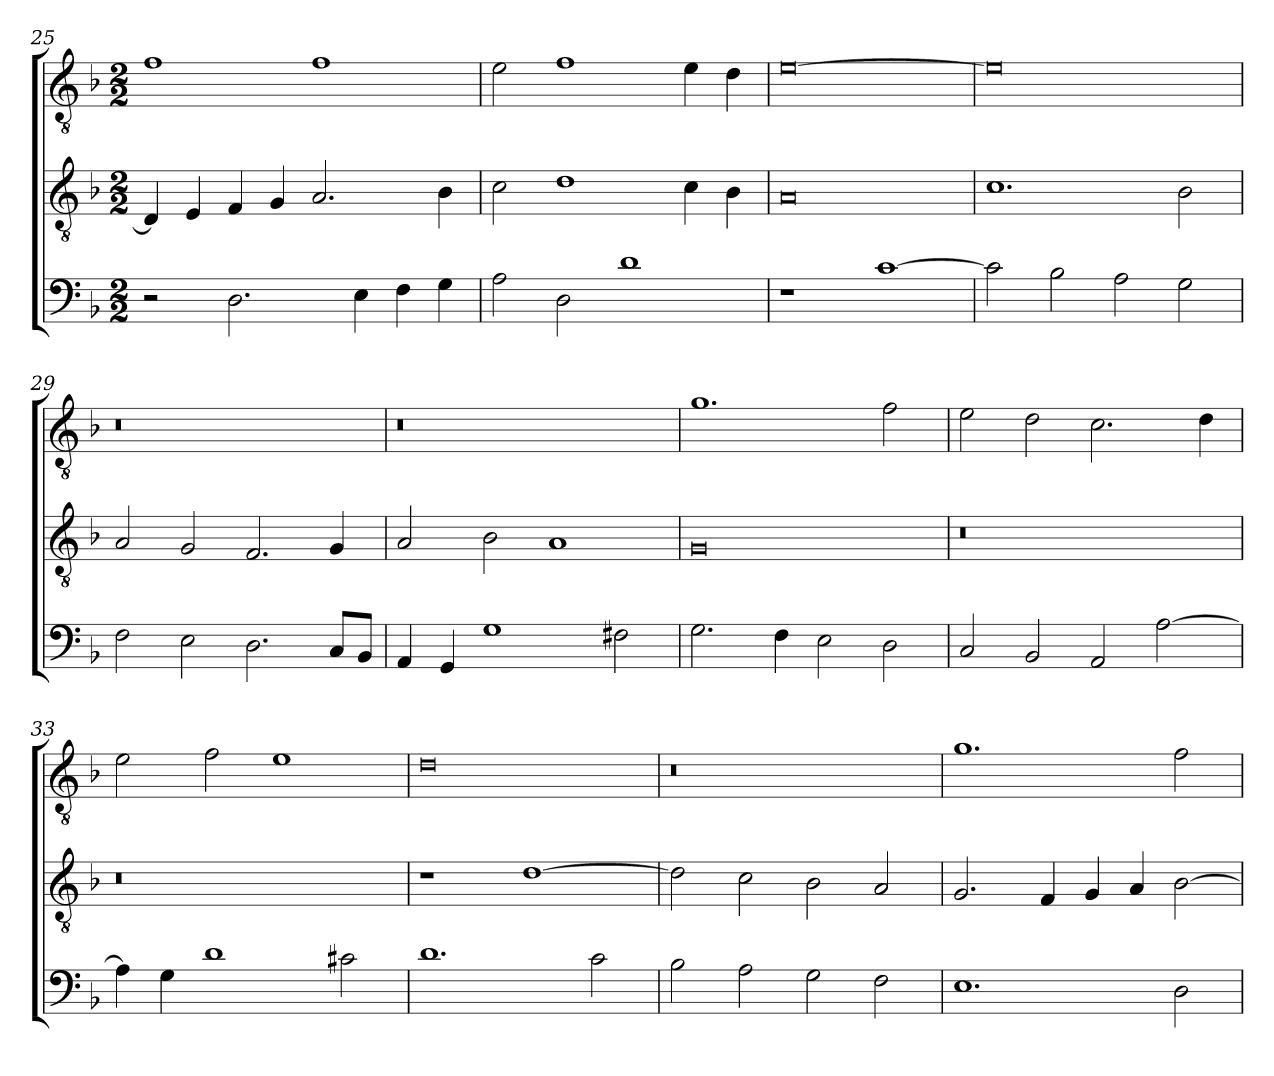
**kern	**kern	**kern
*part3	*part2	*part1
*staff3	*staff2	*staff1
*clefF4	*clefGv2	*clefGv2
*k[b-]	*k[b-]	*k[b-]
*M2/2	*M2/2	*M2/2
=25	=25	=25
2r	4D/]	1f
.	4E/	.
2.D\	4F/	.
.	4G/	.
.	2.A/	1f
4E\	.	.
4F\	.	.
4G\	4B-\	.
=26	=26	=26
2A\	2c\	2e\
2D\	1d	1f
1d	.	.
.	4c\	4e\
.	4B-\	4d\
=27	=27	=27
1r	0A	[0e
[1c	.	.
=28	=28	=28
2c\]	1.c	0e]
2B-\	.	.
2A\	.	.
2G\	2B-\	.
=29	=29	=29
2F\	2A/	0r
2E\	2G/	.
2.D\	2.F/	.
8C/L	4G/	.
8BB-/J	.	.
=30	=30	=30
4AA/	2A/	0r
4GG/	.	.
1G	2B-\	.
.	1A	.
2F#X\	.	.
=31	=31	=31
2.G\	0G	1.g
4F\	.	.
2E\	.	.
2D\	.	2f\
=32	=32	=32
2C/	0r	2e\
2BB-/	.	2d\
2AA/	.	2.c\
[2A\	.	.
.	.	4d\
=33	=33	=33
4A\]	0r	2e\
4G\	.	.
1d	.	2f\
.	.	1e
2c#X\	.	.
=34	=34	=34
1.d	1r	0d
.	[1d	.
2c\	.	.
=35	=35	=35
2B-\	2d\]	0r
2A\	2c\	.
2G\	2B-\	.
2F\	2A/	.
=36	=36	=36
1.E	2.G/	1.g
.	4F/	.
.	4G/	.
.	4A/	.
2D\	[2B-\	2f\
=	=	=
*-	*-	*-
